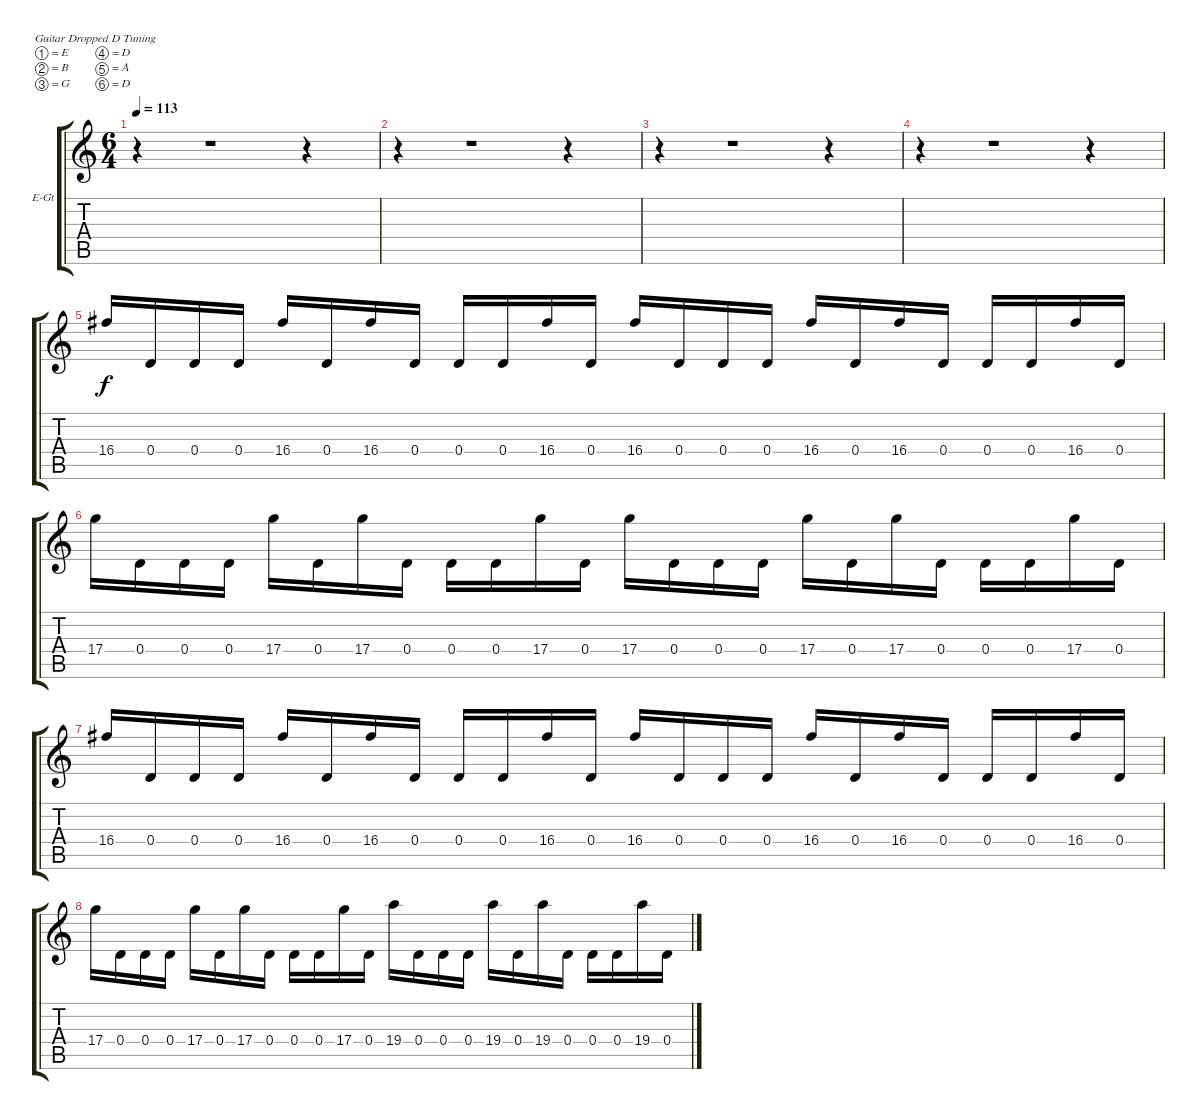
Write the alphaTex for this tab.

\bracketExtendMode groupsimilarinstruments
\firstSystemTrackNameOrientation horizontal
\otherSystemsTrackNameOrientation horizontal
\track ("Track 6" "E-Gt") {instrument distortionguitar}
\staff {score tabs}
\tuning (E4 B3 G3 D3 A2 D2)
\ts (6 4)
\tempo 113
\clef g2
\ks c
r.4{dy f} r.1 r.4 |
r.4 r.1 r.4 |
r.4 r.1 r.4 |
r.4 r.1 r.4 |
16.4.16 0.4.16 0.4.16 0.4.16 16.4.16 0.4.16 16.4.16 0.4.16 0.4.16 0.4.16 16.4.16 0.4.16 16.4.16 0.4.16 0.4.16 0.4.16 16.4.16 0.4.16 16.4.16 0.4.16 0.4.16 0.4.16 16.4.16 0.4.16 |
17.4.16 0.4.16 0.4.16 0.4.16 17.4.16 0.4.16 17.4.16 0.4.16 0.4.16 0.4.16 17.4.16 0.4.16 17.4.16 0.4.16 0.4.16 0.4.16 17.4.16 0.4.16 17.4.16 0.4.16 0.4.16 0.4.16 17.4.16 0.4.16 |
16.4.16 0.4.16 0.4.16 0.4.16 16.4.16 0.4.16 16.4.16 0.4.16 0.4.16 0.4.16 16.4.16 0.4.16 16.4.16 0.4.16 0.4.16 0.4.16 16.4.16 0.4.16 16.4.16 0.4.16 0.4.16 0.4.16 16.4.16 0.4.16 |
17.4.16 0.4.16 0.4.16 0.4.16 17.4.16 0.4.16 17.4.16 0.4.16 0.4.16 0.4.16 17.4.16 0.4.16 19.4.16 0.4.16 0.4.16 0.4.16 19.4.16 0.4.16 19.4.16 0.4.16 0.4.16 0.4.16 19.4.16 0.4.16
